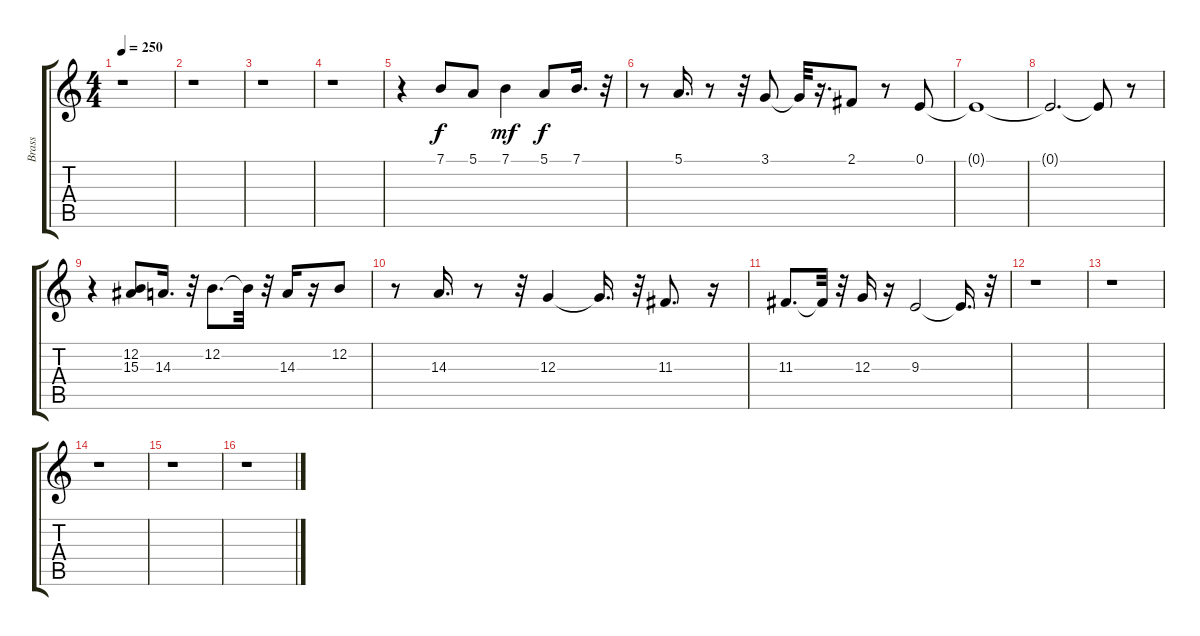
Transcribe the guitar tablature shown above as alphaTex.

\track ("Brass" "Brass") {instrument brasssection}
\staff {score tabs}
\tuning (E4 B3 G3 D3 A2 E2) {hide}
\ts (4 4)
\tempo 250
\clef g2
\ks c
r.1{dy f} |
r.1 |
r.1 |
r.1 |
r.4 7.1.8 5.1.8 7.1.4{dy mf} 5.1.8{dy f} 7.1.16{d} r.32 |
r.8 5.1.16{d} r.8 r.32 3.1.8 3.1{t}.32 r.16{d} 2.1.8 r.8 0.1.8 |
0.1{t}.1 |
0.1{t}.2{d} 0.1{t}.8 r.8 |
r.4 (12.2 15.3).8 14.3.16{d} r.32 12.2.8{d} 12.2{t}.32 r.32 14.3.16 r.16 12.2.8 |
r.8 14.3.16{d} r.8 r.32 12.3.4 12.3{t}.16{d} r.32 11.3.8{d} r.16 |
11.3.8{d} 11.3{t}.32 r.32 12.3.16 r.16 9.3.2 9.3{t}.16{d} r.32 |
r.1 |
r.1 |
r.1 |
r.1 |
r.1
